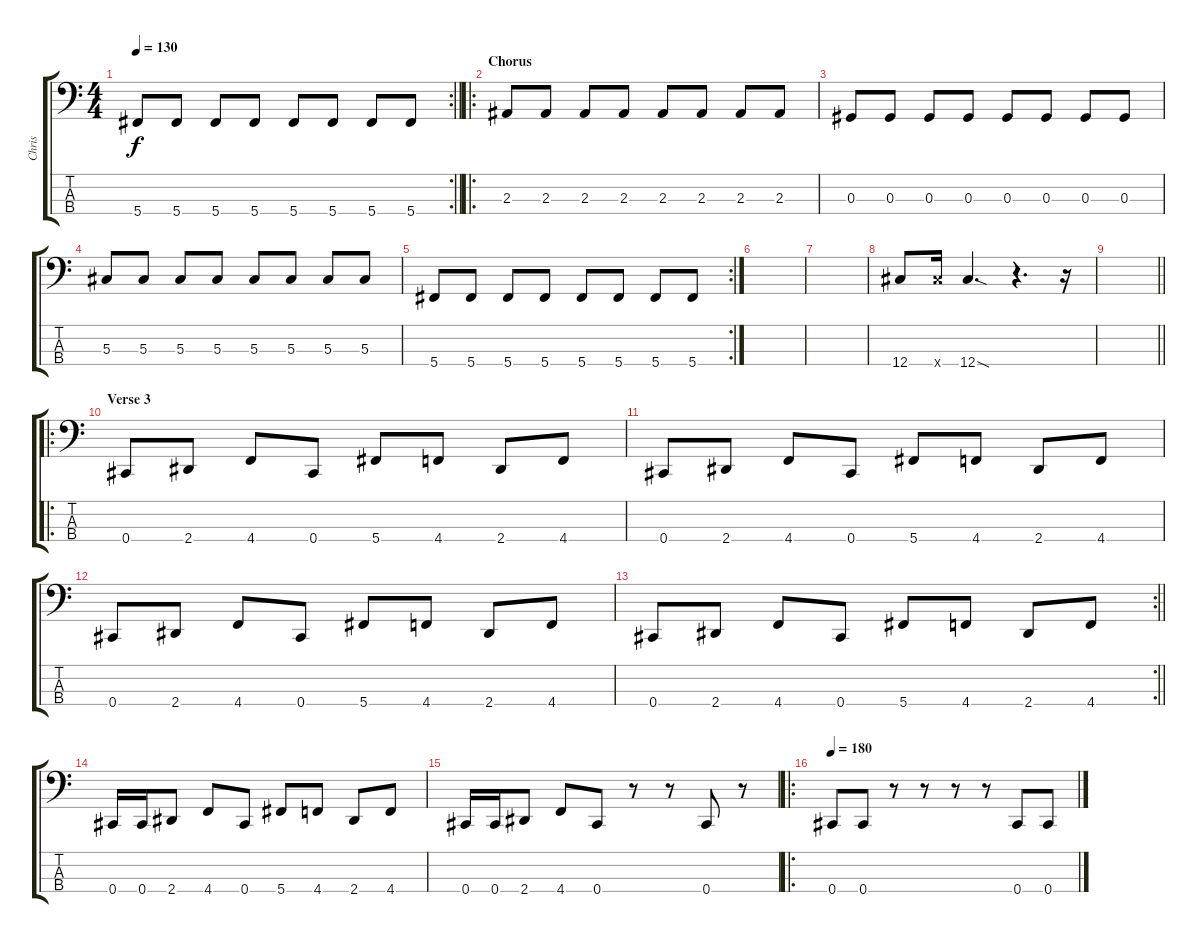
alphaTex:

\track ("Chris" "Chris") {instrument electricbasspick}
\staff {score tabs}
\tuning (Gb2 Db2 Ab1 Db1) {hide}
\rc 2
\ts (4 4)
\tempo 130
\clef f4
\barLineRight lightlight
\ks c
5.4.8{dy f} 5.4.8 5.4.8 5.4.8 5.4.8 5.4.8 5.4.8 5.4.8 |
\ro
\section ("" "Chorus")
2.3.8 2.3.8 2.3.8 2.3.8 2.3.8 2.3.8 2.3.8 2.3.8 |
0.3.8 0.3.8 0.3.8 0.3.8 0.3.8 0.3.8 0.3.8 0.3.8 |
5.3.8 5.3.8 5.3.8 5.3.8 5.3.8 5.3.8 5.3.8 5.3.8 |
\rc 2
5.4.8 5.4.8 5.4.8 5.4.8 5.4.8 5.4.8 5.4.8 5.4.8 |
|
|
12.4.8 12.4{x}.16 12.4{sod}.4{d} r.4{d} r.16 |
\barLineRight lightlight
|
\ro
\section ("" "Verse 3")
0.4.8 2.4.8 4.4.8 0.4.8 5.4.8 4.4.8 2.4.8 4.4.8 |
0.4.8 2.4.8 4.4.8 0.4.8 5.4.8 4.4.8 2.4.8 4.4.8 |
0.4.8 2.4.8 4.4.8 0.4.8 5.4.8 4.4.8 2.4.8 4.4.8 |
\rc 2
\barLineRight lightlight
0.4.8 2.4.8 4.4.8 0.4.8 5.4.8 4.4.8 2.4.8 4.4.8 |
0.4.16 0.4.16 2.4.8 4.4.8 0.4.8 5.4.8 4.4.8 2.4.8 4.4.8 |
0.4.16 0.4.16 2.4.8 4.4.8 0.4.8 r.8 r.8 0.4.8 r.8 |
\ro
\tempo 180
0.4.8 0.4.8 r.8 r.8 r.8 r.8 0.4.8 0.4.8
